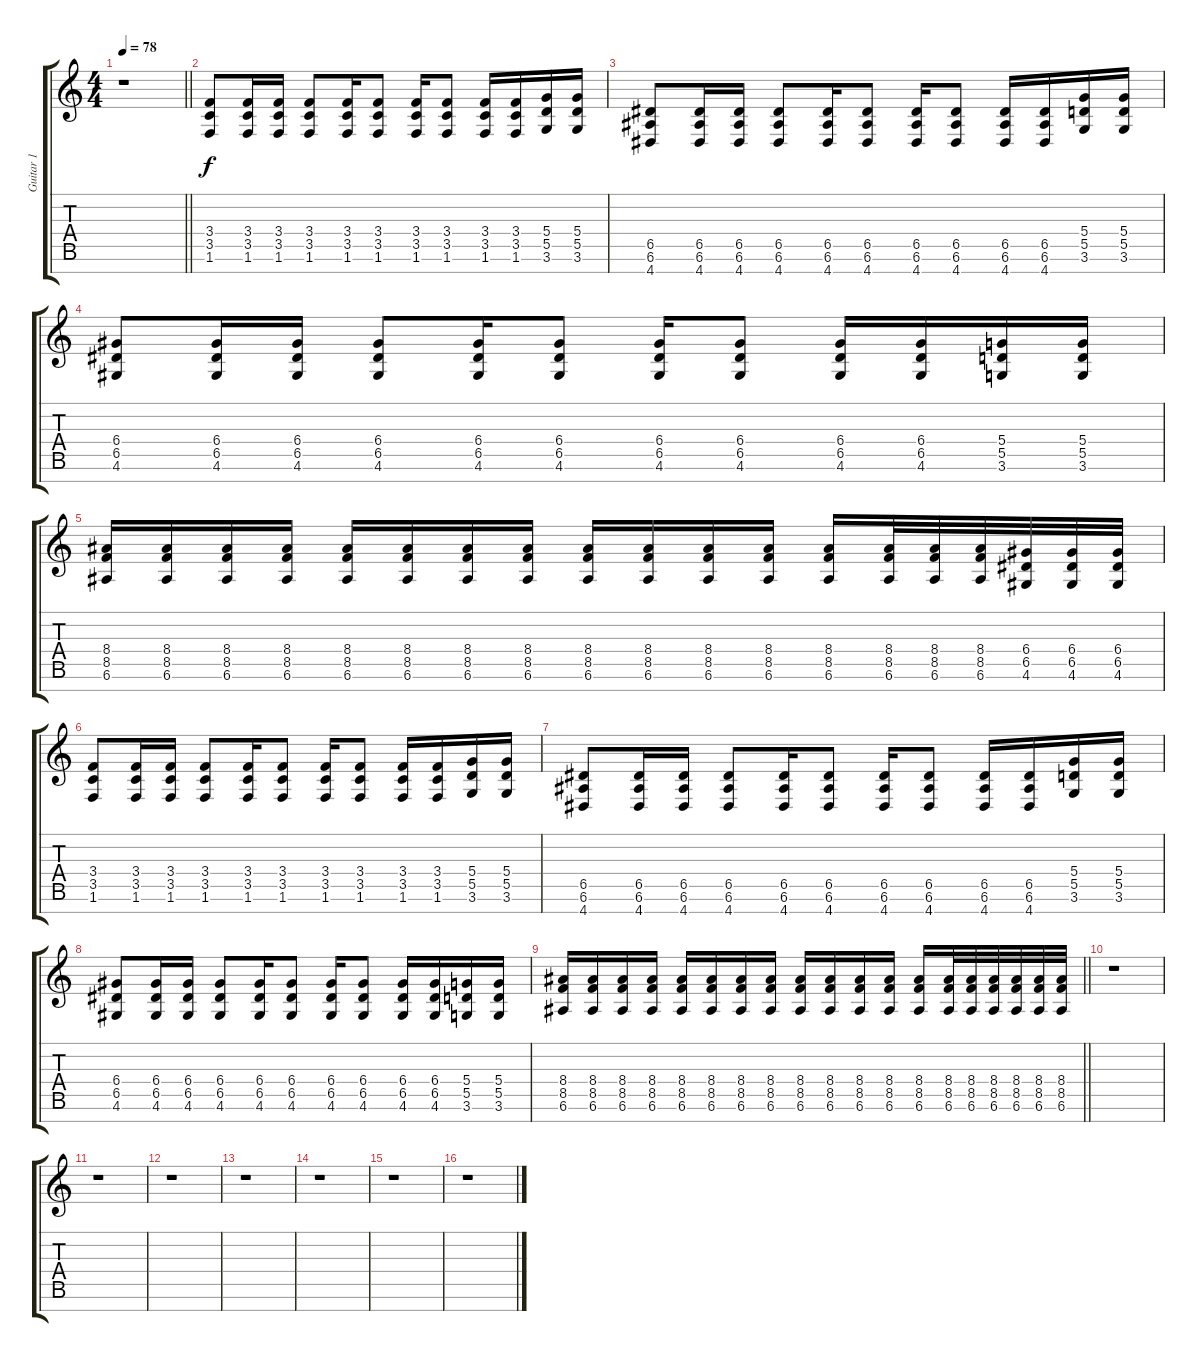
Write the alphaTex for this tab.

\track ("Guitar 1" "Guitar 1") {instrument distortionguitar}
\staff {score tabs}
\tuning (E4 B3 G3 D3 A2 E2 B1) {hide}
\ts (4 4)
\tempo 78
\clef g2
\barLineRight lightlight
\ks c
r.1{dy f} |
(3.4 3.5 1.6).8 (3.4 3.5 1.6).16 (3.4 3.5 1.6).16 (3.4 3.5 1.6).8 (3.4 3.5 1.6).16 (3.4 3.5 1.6).8 (3.4 3.5 1.6).16 (3.4 3.5 1.6).8 (3.4 3.5 1.6).16 (3.4 3.5 1.6).16 (5.4 5.5 3.6).16 (5.4 5.5 3.6).16 |
(6.5 6.6 4.7).8 (6.5 6.6 4.7).16 (6.5 6.6 4.7).16 (6.5 6.6 4.7).8 (6.5 6.6 4.7).16 (6.5 6.6 4.7).8 (6.5 6.6 4.7).16 (6.5 6.6 4.7).8 (6.5 6.6 4.7).16 (6.5 6.6 4.7).16 (5.4 5.5 3.6).16 (5.4 5.5 3.6).16 |
(6.4 6.5 4.6).8 (6.4 6.5 4.6).16 (6.4 6.5 4.6).16 (6.4 6.5 4.6).8 (6.4 6.5 4.6).16 (6.4 6.5 4.6).8 (6.4 6.5 4.6).16 (6.4 6.5 4.6).8 (6.4 6.5 4.6).16 (6.4 6.5 4.6).16 (5.4 5.5 3.6).16 (5.4 5.5 3.6).16 |
(8.4 8.5 6.6).16 (8.4 8.5 6.6).16 (8.4 8.5 6.6).16 (8.4 8.5 6.6).16 (8.4 8.5 6.6).16 (8.4 8.5 6.6).16 (8.4 8.5 6.6).16 (8.4 8.5 6.6).16 (8.4 8.5 6.6).16 (8.4 8.5 6.6).16 (8.4 8.5 6.6).16 (8.4 8.5 6.6).16 (8.4 8.5 6.6).16 (8.4 8.5 6.6).32 (8.4 8.5 6.6).32 (8.4 8.5 6.6).32 (6.4 6.5 4.6).32 (6.4 6.5 4.6).32 (6.4 6.5 4.6).32 |
(3.4 3.5 1.6).8 (3.4 3.5 1.6).16 (3.4 3.5 1.6).16 (3.4 3.5 1.6).8 (3.4 3.5 1.6).16 (3.4 3.5 1.6).8 (3.4 3.5 1.6).16 (3.4 3.5 1.6).8 (3.4 3.5 1.6).16 (3.4 3.5 1.6).16 (5.4 5.5 3.6).16 (5.4 5.5 3.6).16 |
(6.5 6.6 4.7).8 (6.5 6.6 4.7).16 (6.5 6.6 4.7).16 (6.5 6.6 4.7).8 (6.5 6.6 4.7).16 (6.5 6.6 4.7).8 (6.5 6.6 4.7).16 (6.5 6.6 4.7).8 (6.5 6.6 4.7).16 (6.5 6.6 4.7).16 (5.4 5.5 3.6).16 (5.4 5.5 3.6).16 |
(6.4 6.5 4.6).8 (6.4 6.5 4.6).16 (6.4 6.5 4.6).16 (6.4 6.5 4.6).8 (6.4 6.5 4.6).16 (6.4 6.5 4.6).8 (6.4 6.5 4.6).16 (6.4 6.5 4.6).8 (6.4 6.5 4.6).16 (6.4 6.5 4.6).16 (5.4 5.5 3.6).16 (5.4 5.5 3.6).16 |
\barLineRight lightlight
(8.4 8.5 6.6).16 (8.4 8.5 6.6).16 (8.4 8.5 6.6).16 (8.4 8.5 6.6).16 (8.4 8.5 6.6).16 (8.4 8.5 6.6).16 (8.4 8.5 6.6).16 (8.4 8.5 6.6).16 (8.4 8.5 6.6).16 (8.4 8.5 6.6).16 (8.4 8.5 6.6).16 (8.4 8.5 6.6).16 (8.4 8.5 6.6).16 (8.4 8.5 6.6).32 (8.4 8.5 6.6).32 (8.4 8.5 6.6).32 (8.4 8.5 6.6).32 (8.4 8.5 6.6).32 (8.4 8.5 6.6).32 |
r.1 |
r.1 |
r.1 |
r.1 |
r.1 |
r.1 |
r.1
